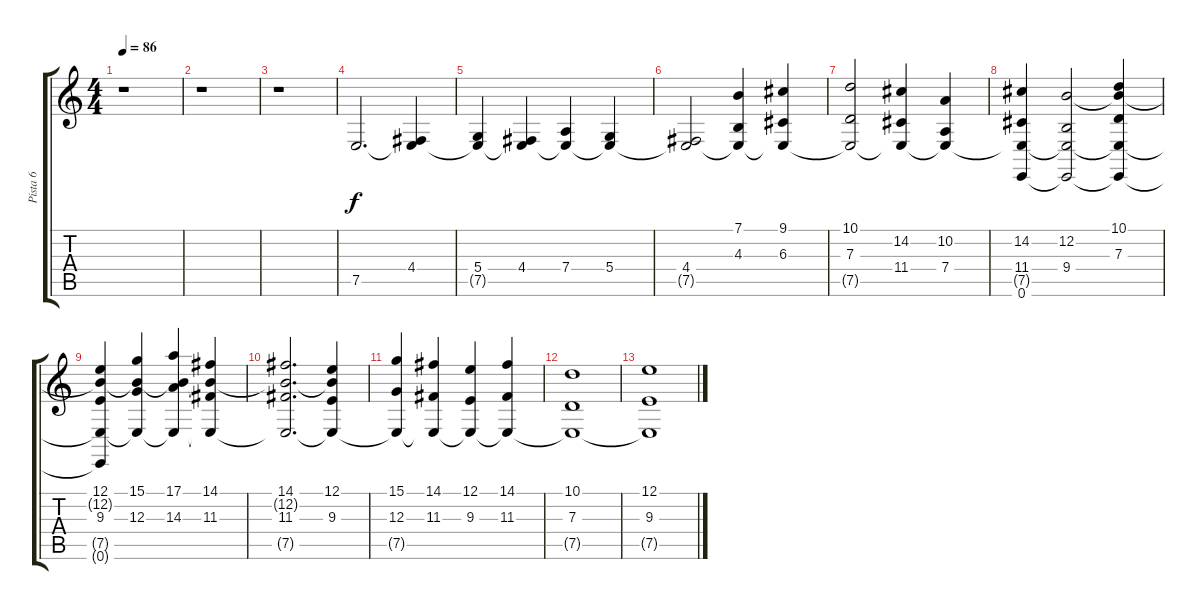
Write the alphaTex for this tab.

\track ("Pista 6" "Pista 6") {instrument lead6voice}
\staff {score tabs}
\tuning (E4 B3 G3 D3 A2 E2) {hide}
\ts (4 4)
\tempo 86
\clef g2
\ks c
r.1{dy f} |
r.1 |
r.1 |
7.5.2{d} (4.4 7.5{t}).4 |
(5.4 7.5{t}).4 (4.4 7.5{t}).4 (7.4 7.5{t}).4 (5.4 7.5{t}).4 |
(4.4 7.5{t}).2 (7.1 4.3 7.5{t}).4 (9.1 6.3 7.5{t}).4 |
(10.1 7.3 7.5{t}).2 (14.2 11.4 7.5{t}).4 (10.2 7.4 7.5{t}).4 |
(14.2 11.4 7.5{t} 0.6).4 (12.2 9.4 7.5{t} 0.6{t}).2 (10.1 12.2{t} 7.3 7.5{t} 0.6{t}).4 |
(12.1 12.2{t} 9.3 7.5{t} 0.6{t}).4 (15.1 12.2{t} 12.3 7.5{t}).4 (17.1 12.2{t} 14.3 7.5{t}).4 (14.1 12.2{t} 11.3 7.5{t}).4 |
(14.1 12.2{t} 11.3 7.5{t}).2{d} (12.1 12.2{t} 9.3 7.5{t}).4 |
(15.1 12.3 7.5{t}).4 (14.1 11.3 7.5{t}).4 (12.1 9.3 7.5{t}).4 (14.1 11.3 7.5{t}).4 |
(10.1 7.3 7.5{t}).1 |
(12.1 9.3 7.5{t}).1
